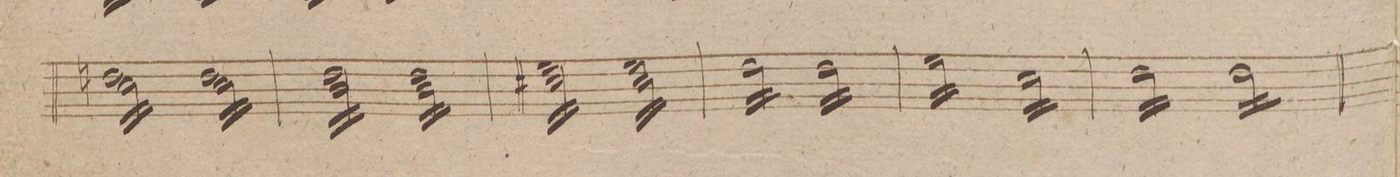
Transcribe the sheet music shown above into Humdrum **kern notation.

**kern	**dynam
*I"Viola.	*
*clefC3	*
*k[f#c#g#d#]	*
*met(c)	*
*M4/4	*
16e\LL 16dn\	.
16e\ 16d\	.
16e\ 16d\	.
16e\ 16d\	.
16e\ 16d\	.
16e\ 16d\	.
16e\ 16d\	.
16e\JJ 16d\	.
16e\LL 16d\	.
16e\ 16d\	.
16e\ 16d\	.
16e\ 16d\	.
16e\ 16d\	.
16e\ 16d\	.
16e\ 16d\	.
16e\JJ 16d\	.
=177	=177
16e\LL 16c#\	.
16e\ 16c#\	.
16e\ 16c#\	.
16e\ 16c#\	.
16e\ 16c#\	.
16e\ 16c#\	.
16e\ 16c#\	.
16e\JJ 16c#\	.
16e\LL 16c#\	.
16e\ 16c#\	.
16e\ 16c#\	.
16e\ 16c#\	.
16e\ 16c#\	.
16e\ 16c#\	.
16e\ 16c#\	.
16e\JJ 16c#\	.
=178	=178
16f#\LL 16d#X\	.
16f#\ 16d#\	.
16f#\ 16d#\	.
16f#\ 16d#\	.
16f#\ 16d#\	.
16f#\ 16d#\	.
16f#\ 16d#\	.
16f#\JJ 16d#\	.
16f#\LL 16d#\	.
16f#\ 16d#\	.
16f#\ 16d#\	.
16f#\ 16d#\	.
16f#\ 16d#\	.
16f#\ 16d#\	.
16f#\ 16d#\	.
16f#\JJ 16d#\	.
=179	=179
16e\LL	.
16e\	.
16e\	.
16e\	.
16e\	.
16e\	.
16e\	.
16e\JJ	.
16e\LL	.
16e\	.
16e\	.
16e\	.
16e\	.
16e\	.
16e\	.
16e\JJ	.
=180	=180
16f#\LL	.
16f#\	.
16f#\	.
16f#\	.
16f#\	.
16f#\	.
16f#\	.
16f#\JJ	.
16d#\LL	.
16d#\	.
16d#\	.
16d#\	.
16d#\	.
16d#\	.
16d#\	.
16d#\JJ	.
=181	=181
16e\LL	.
16e\	.
16e\	.
16e\	.
16e\	.
16e\	.
16e\	.
16e\JJ	.
16e\LL	.
16e\	.
16e\	.
16e\	.
16e\	.
16e\	.
16e\	.
16e\JJ	.
=182	=182
*-	*-
